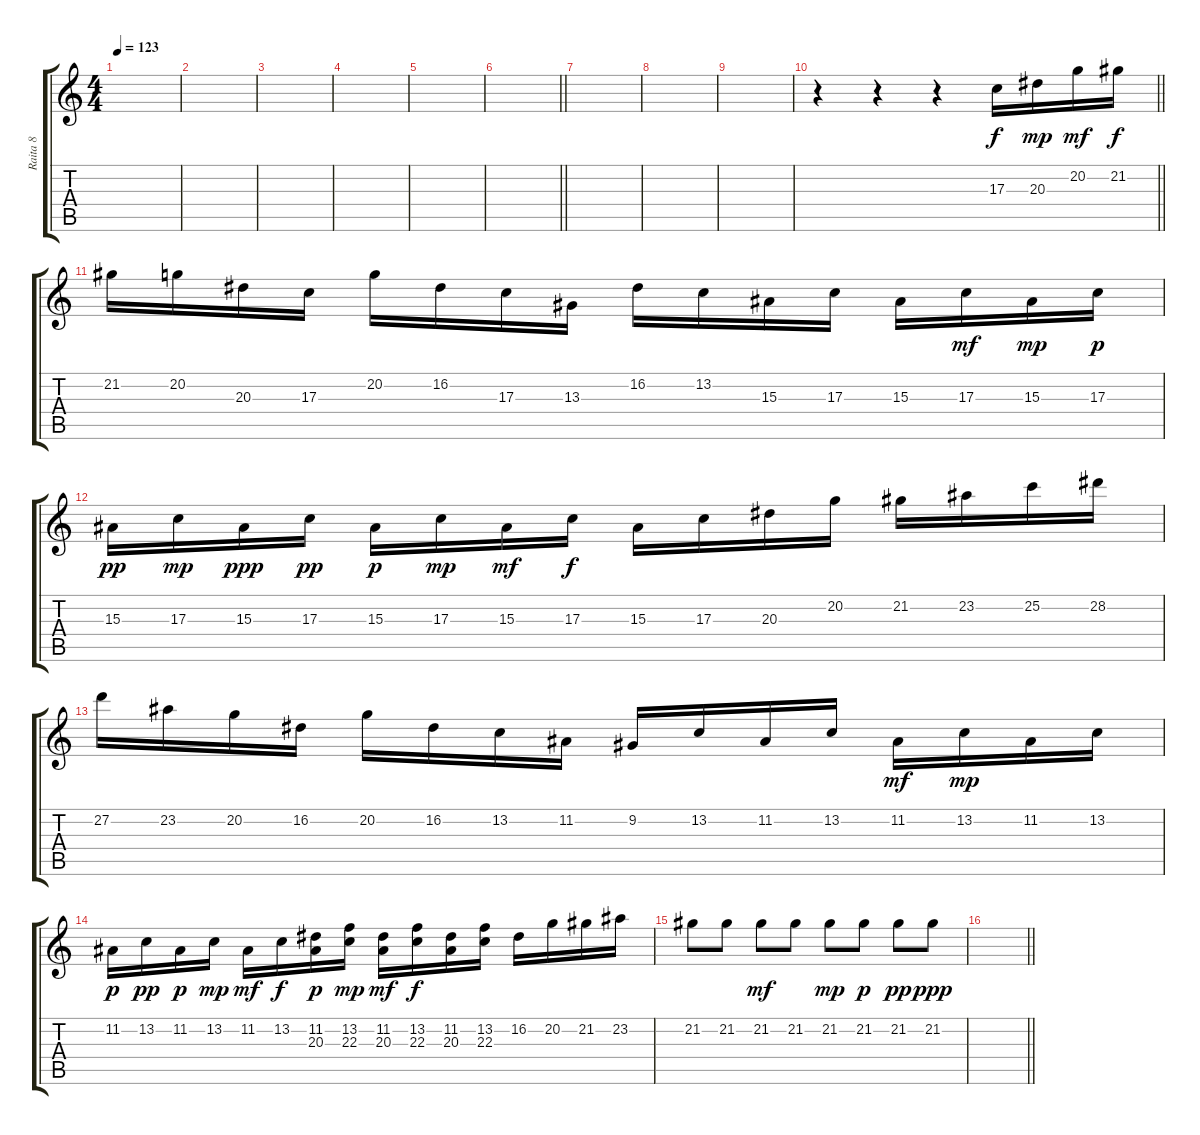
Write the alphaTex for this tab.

\track ("Raita 8" "Raita 8") {instrument electricpiano1}
\staff {score tabs}
\tuning (E4 B3 G3 D3 A2 E2) {hide}
\ts (4 4)
\tempo 123
\clef g2
\ks c
|
|
|
|
|
\barLineRight lightlight
|
|
|
|
\barLineRight lightlight
r.4 r.4 r.4 17.3.16 20.3.16{dy mp} 20.2.16{dy mf} 21.2.16{dy f} |
21.2.16 20.2.16 20.3.16 17.3.16 20.2.16 16.2.16 17.3.16 13.3.16 16.2.16 13.2.16 15.3.16 17.3.16 15.3.16 17.3.16{dy mf} 15.3.16{dy mp} 17.3.16{dy p} |
15.3.16{dy pp} 17.3.16{dy mp} 15.3.16{dy ppp} 17.3.16{dy pp} 15.3.16{dy p} 17.3.16{dy mp} 15.3.16{dy mf} 17.3.16{dy f} 15.3.16 17.3.16 20.3.16 20.2.16 21.2.16 23.2.16 25.2.16 28.2.16 |
27.2.16 23.2.16 20.2.16 16.2.16 20.2.16 16.2.16 13.2.16 11.2.16 9.2.16 13.2.16 11.2.16 13.2.16 11.2.16{dy mf} 13.2.16{dy mp} 11.2.16 13.2.16 |
11.2.16{dy p} 13.2.16{dy pp} 11.2.16{dy p} 13.2.16{dy mp} 11.2.16{dy mf} 13.2.16{dy f} (11.2 20.3).16{dy p} (13.2 22.3).16{dy mp} (11.2 20.3).16{dy mf} (13.2 22.3).16{dy f} (11.2 20.3).16 (13.2 22.3).16 16.2.16 20.2.16 21.2.16 23.2.16 |
21.2.8 21.2.8 21.2.8{dy mf} 21.2.8 21.2.8{dy mp} 21.2.8{dy p} 21.2.8{dy pp} 21.2.8{dy ppp} |
\barLineRight lightlight
